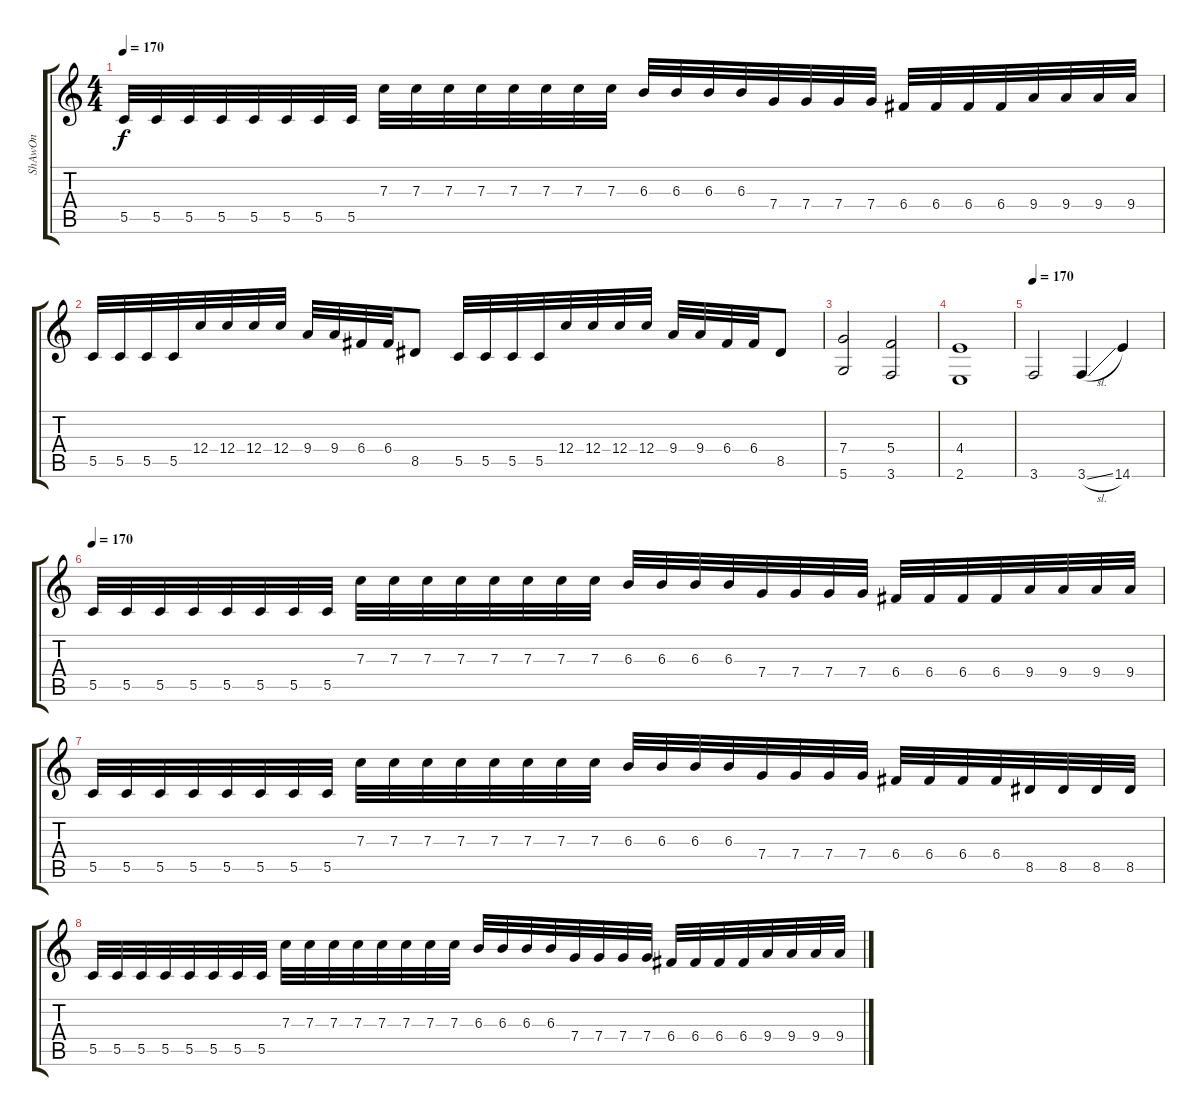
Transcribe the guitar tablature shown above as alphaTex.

\track ("ShAwOn" "ShAwOn") {instrument overdrivenguitar}
\staff {score tabs}
\tuning (D4 A3 F3 C3 G2 D2) {hide}
\ts (4 4)
\tempo 170
\clef g2
\ks c
5.5.32{dy f} 5.5.32 5.5.32 5.5.32 5.5.32 5.5.32 5.5.32 5.5.32 7.3.32 7.3.32 7.3.32 7.3.32 7.3.32 7.3.32 7.3.32 7.3.32 6.3.32 6.3.32 6.3.32 6.3.32 7.4.32 7.4.32 7.4.32 7.4.32 6.4.32 6.4.32 6.4.32 6.4.32 9.4.32 9.4.32 9.4.32 9.4.32 |
5.5.32 5.5.32 5.5.32 5.5.32 12.4.32 12.4.32 12.4.32 12.4.32 9.4.32 9.4.32 6.4.32 6.4.32 8.5.8 5.5.32 5.5.32 5.5.32 5.5.32 12.4.32 12.4.32 12.4.32 12.4.32 9.4.32 9.4.32 6.4.32 6.4.32 8.5.8 |
(7.4 5.6).2 (5.4 3.6).2 |
(4.4 2.6).1 |
\tempo 170
3.6.2{volume 16 instrument guitarharmonics} 3.6{sl}.4{volume 16 instrument overdrivenguitar} 14.6.4 |
\tempo 170
5.5.32{volume 12 instrument overdrivenguitar} 5.5.32 5.5.32 5.5.32 5.5.32 5.5.32 5.5.32 5.5.32 7.3.32 7.3.32 7.3.32 7.3.32 7.3.32 7.3.32 7.3.32 7.3.32 6.3.32 6.3.32 6.3.32 6.3.32 7.4.32 7.4.32 7.4.32 7.4.32 6.4.32 6.4.32 6.4.32 6.4.32 9.4.32 9.4.32 9.4.32 9.4.32 |
5.5.32 5.5.32 5.5.32 5.5.32 5.5.32 5.5.32 5.5.32 5.5.32 7.3.32 7.3.32 7.3.32 7.3.32 7.3.32 7.3.32 7.3.32 7.3.32 6.3.32 6.3.32 6.3.32 6.3.32 7.4.32 7.4.32 7.4.32 7.4.32 6.4.32 6.4.32 6.4.32 6.4.32 8.5.32 8.5.32 8.5.32 8.5.32 |
5.5.32 5.5.32 5.5.32 5.5.32 5.5.32 5.5.32 5.5.32 5.5.32 7.3.32 7.3.32 7.3.32 7.3.32 7.3.32 7.3.32 7.3.32 7.3.32 6.3.32 6.3.32 6.3.32 6.3.32 7.4.32 7.4.32 7.4.32 7.4.32 6.4.32 6.4.32 6.4.32 6.4.32 9.4.32 9.4.32 9.4.32 9.4.32
